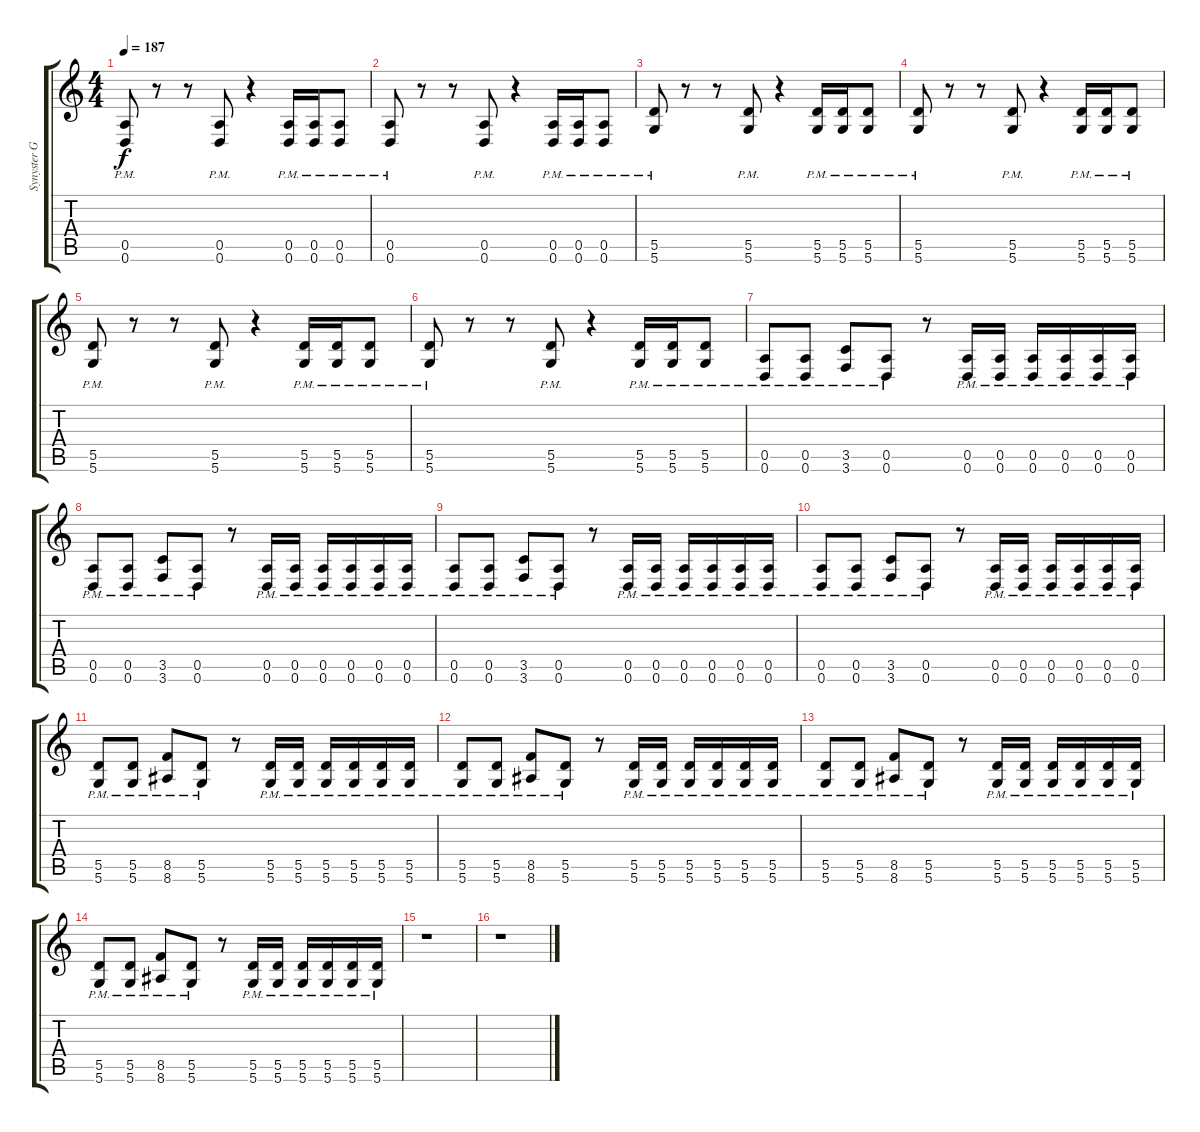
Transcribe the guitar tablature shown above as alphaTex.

\track ("Synyster Gates (Rhythm)" "Synyster G") {instrument distortionguitar}
\staff {score tabs}
\tuning (E4 B3 G3 D3 A2 D2) {hide}
\ts (4 4)
\tempo 187
\clef g2
\ks c
(0.5{pm} 0.6{pm}).8{dy f} r.8 r.8 (0.5{pm} 0.6{pm}).8 r.4 (0.5{pm} 0.6{pm}).16 (0.5{pm} 0.6{pm}).16 (0.5{pm} 0.6{pm}).8 |
(0.5{pm} 0.6{pm}).8 r.8 r.8 (0.5{pm} 0.6{pm}).8 r.4 (0.5{pm} 0.6{pm}).16 (0.5{pm} 0.6{pm}).16 (0.5{pm} 0.6{pm}).8 |
(5.5{pm} 5.6{pm}).8 r.8 r.8 (5.5{pm} 5.6{pm}).8 r.4 (5.5{pm} 5.6{pm}).16 (5.5{pm} 5.6{pm}).16 (5.5{pm} 5.6{pm}).8 |
(5.5{pm} 5.6{pm}).8 r.8 r.8 (5.5{pm} 5.6{pm}).8 r.4 (5.5{pm} 5.6{pm}).16 (5.5{pm} 5.6{pm}).16 (5.5{pm} 5.6{pm}).8 |
(5.5{pm} 5.6{pm}).8 r.8 r.8 (5.5{pm} 5.6{pm}).8 r.4 (5.5{pm} 5.6{pm}).16 (5.5{pm} 5.6{pm}).16 (5.5{pm} 5.6{pm}).8 |
(5.5{pm} 5.6{pm}).8 r.8 r.8 (5.5{pm} 5.6{pm}).8 r.4 (5.5{pm} 5.6{pm}).16 (5.5{pm} 5.6{pm}).16 (5.5{pm} 5.6{pm}).8 |
(0.5{pm} 0.6{pm}).8 (0.5{pm} 0.6{pm}).8 (3.5{pm} 3.6{pm}).8 (0.5{pm} 0.6{pm}).8 r.8 (0.5{pm} 0.6{pm}).16 (0.5{pm} 0.6{pm}).16 (0.5{pm} 0.6{pm}).16 (0.5{pm} 0.6{pm}).16 (0.5{pm} 0.6{pm}).16 (0.5{pm} 0.6{pm}).16 |
(0.5{pm} 0.6{pm}).8 (0.5{pm} 0.6{pm}).8 (3.5{pm} 3.6{pm}).8 (0.5{pm} 0.6{pm}).8 r.8 (0.5{pm} 0.6{pm}).16 (0.5{pm} 0.6{pm}).16 (0.5{pm} 0.6{pm}).16 (0.5{pm} 0.6{pm}).16 (0.5{pm} 0.6{pm}).16 (0.5{pm} 0.6{pm}).16 |
(0.5{pm} 0.6{pm}).8 (0.5{pm} 0.6{pm}).8 (3.5{pm} 3.6{pm}).8 (0.5{pm} 0.6{pm}).8 r.8 (0.5{pm} 0.6{pm}).16 (0.5{pm} 0.6{pm}).16 (0.5{pm} 0.6{pm}).16 (0.5{pm} 0.6{pm}).16 (0.5{pm} 0.6{pm}).16 (0.5{pm} 0.6{pm}).16 |
(0.5{pm} 0.6{pm}).8 (0.5{pm} 0.6{pm}).8 (3.5{pm} 3.6{pm}).8 (0.5{pm} 0.6{pm}).8 r.8 (0.5{pm} 0.6{pm}).16 (0.5{pm} 0.6{pm}).16 (0.5{pm} 0.6{pm}).16 (0.5{pm} 0.6{pm}).16 (0.5{pm} 0.6{pm}).16 (0.5{pm} 0.6{pm}).16 |
(5.5{pm} 5.6{pm}).8 (5.5{pm} 5.6{pm}).8 (8.5{pm} 8.6{pm}).8 (5.5{pm} 5.6{pm}).8 r.8 (5.5{pm} 5.6{pm}).16 (5.5{pm} 5.6{pm}).16 (5.5{pm} 5.6{pm}).16 (5.5{pm} 5.6{pm}).16 (5.5{pm} 5.6{pm}).16 (5.5{pm} 5.6{pm}).16 |
(5.5{pm} 5.6{pm}).8 (5.5{pm} 5.6{pm}).8 (8.5{pm} 8.6{pm}).8 (5.5{pm} 5.6{pm}).8 r.8 (5.5{pm} 5.6{pm}).16 (5.5{pm} 5.6{pm}).16 (5.5{pm} 5.6{pm}).16 (5.5{pm} 5.6{pm}).16 (5.5{pm} 5.6{pm}).16 (5.5{pm} 5.6{pm}).16 |
(5.5{pm} 5.6{pm}).8 (5.5{pm} 5.6{pm}).8 (8.5{pm} 8.6{pm}).8 (5.5{pm} 5.6{pm}).8 r.8 (5.5{pm} 5.6{pm}).16 (5.5{pm} 5.6{pm}).16 (5.5{pm} 5.6{pm}).16 (5.5{pm} 5.6{pm}).16 (5.5{pm} 5.6{pm}).16 (5.5{pm} 5.6{pm}).16 |
(5.5{pm} 5.6{pm}).8 (5.5{pm} 5.6{pm}).8 (8.5{pm} 8.6{pm}).8 (5.5{pm} 5.6{pm}).8 r.8 (5.5{pm} 5.6{pm}).16 (5.5{pm} 5.6{pm}).16 (5.5{pm} 5.6{pm}).16 (5.5{pm} 5.6{pm}).16 (5.5{pm} 5.6{pm}).16 (5.5{pm} 5.6{pm}).16 |
r.1 |
r.1
